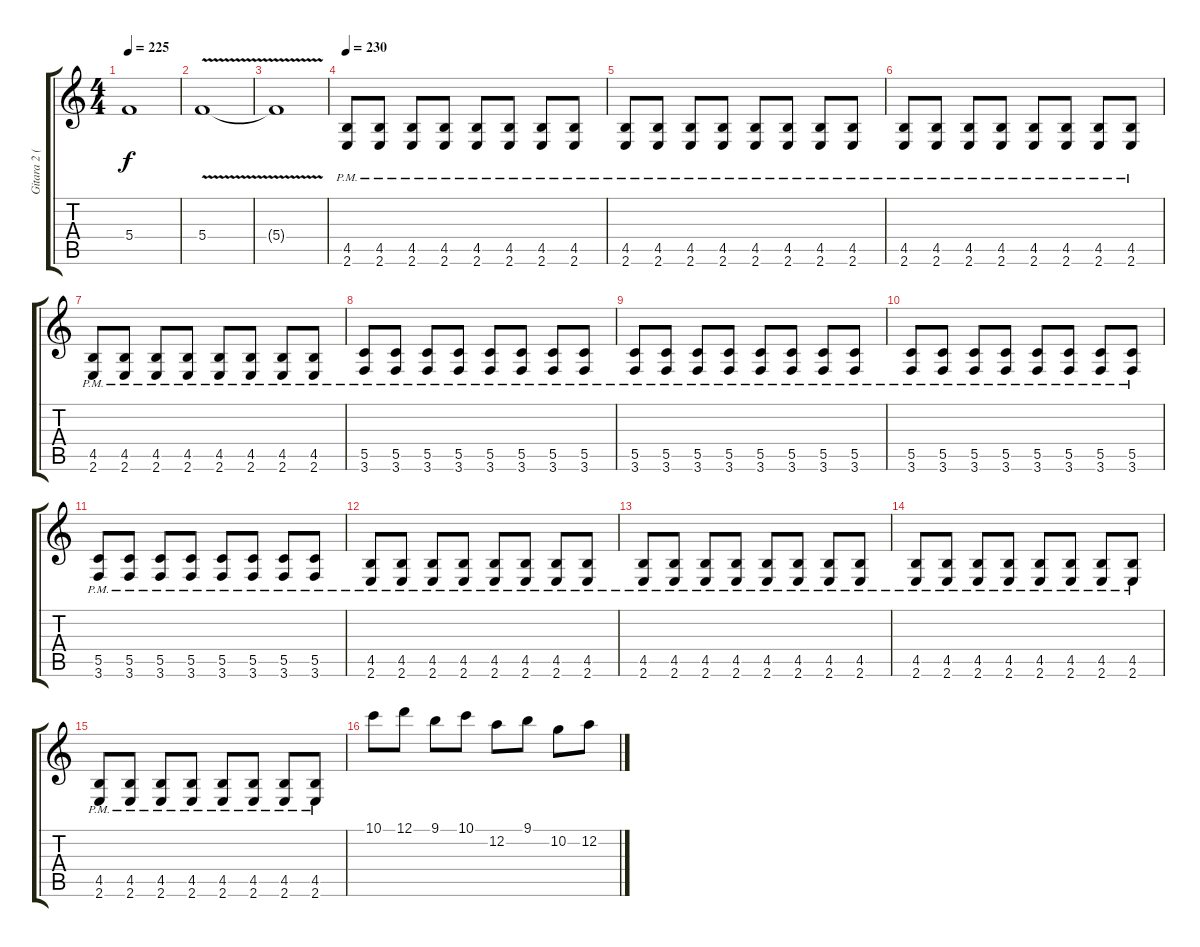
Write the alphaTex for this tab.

\track ("Gitara 2 (karpiu)" "Gitara 2 (") {instrument distortionguitar}
\staff {score tabs}
\tuning (D4 A3 F3 C3 G2 D2) {hide}
\ts (4 4)
\tempo 225
\clef g2
\ks c
5.4{t}.1{dy f} |
5.4{v}.1 |
5.4{t}.1 |
\tempo 230
(4.5{pm} 2.6{pm}).8 (4.5{pm} 2.6{pm}).8 (4.5{pm} 2.6{pm}).8 (4.5{pm} 2.6{pm}).8 (4.5{pm} 2.6{pm}).8 (4.5{pm} 2.6{pm}).8 (4.5{pm} 2.6{pm}).8 (4.5{pm} 2.6{pm}).8 |
(4.5{pm} 2.6{pm}).8 (4.5{pm} 2.6{pm}).8 (4.5{pm} 2.6{pm}).8 (4.5{pm} 2.6{pm}).8 (4.5{pm} 2.6{pm}).8 (4.5{pm} 2.6{pm}).8 (4.5{pm} 2.6{pm}).8 (4.5{pm} 2.6{pm}).8 |
(4.5{pm} 2.6{pm}).8 (4.5{pm} 2.6{pm}).8 (4.5{pm} 2.6{pm}).8 (4.5{pm} 2.6{pm}).8 (4.5{pm} 2.6{pm}).8 (4.5{pm} 2.6{pm}).8 (4.5{pm} 2.6{pm}).8 (4.5{pm} 2.6{pm}).8 |
(4.5{pm} 2.6{pm}).8 (4.5{pm} 2.6{pm}).8 (4.5{pm} 2.6{pm}).8 (4.5{pm} 2.6{pm}).8 (4.5{pm} 2.6{pm}).8 (4.5{pm} 2.6{pm}).8 (4.5{pm} 2.6{pm}).8 (4.5{pm} 2.6{pm}).8 |
(5.5{pm} 3.6{pm}).8 (5.5{pm} 3.6{pm}).8 (5.5{pm} 3.6{pm}).8 (5.5{pm} 3.6{pm}).8 (5.5{pm} 3.6{pm}).8 (5.5{pm} 3.6{pm}).8 (5.5{pm} 3.6{pm}).8 (5.5{pm} 3.6{pm}).8 |
(5.5{pm} 3.6{pm}).8 (5.5{pm} 3.6{pm}).8 (5.5{pm} 3.6{pm}).8 (5.5{pm} 3.6{pm}).8 (5.5{pm} 3.6{pm}).8 (5.5{pm} 3.6{pm}).8 (5.5{pm} 3.6{pm}).8 (5.5{pm} 3.6{pm}).8 |
(5.5{pm} 3.6{pm}).8 (5.5{pm} 3.6{pm}).8 (5.5{pm} 3.6{pm}).8 (5.5{pm} 3.6{pm}).8 (5.5{pm} 3.6{pm}).8 (5.5{pm} 3.6{pm}).8 (5.5{pm} 3.6{pm}).8 (5.5{pm} 3.6{pm}).8 |
(5.5{pm} 3.6{pm}).8 (5.5{pm} 3.6{pm}).8 (5.5{pm} 3.6{pm}).8 (5.5{pm} 3.6{pm}).8 (5.5{pm} 3.6{pm}).8 (5.5{pm} 3.6{pm}).8 (5.5{pm} 3.6{pm}).8 (5.5{pm} 3.6{pm}).8 |
(4.5{pm} 2.6{pm}).8 (4.5{pm} 2.6{pm}).8 (4.5{pm} 2.6{pm}).8 (4.5{pm} 2.6{pm}).8 (4.5{pm} 2.6{pm}).8 (4.5{pm} 2.6{pm}).8 (4.5{pm} 2.6{pm}).8 (4.5{pm} 2.6{pm}).8 |
(4.5{pm} 2.6{pm}).8 (4.5{pm} 2.6{pm}).8 (4.5{pm} 2.6{pm}).8 (4.5{pm} 2.6{pm}).8 (4.5{pm} 2.6{pm}).8 (4.5{pm} 2.6{pm}).8 (4.5{pm} 2.6{pm}).8 (4.5{pm} 2.6{pm}).8 |
(4.5{pm} 2.6{pm}).8 (4.5{pm} 2.6{pm}).8 (4.5{pm} 2.6{pm}).8 (4.5{pm} 2.6{pm}).8 (4.5{pm} 2.6{pm}).8 (4.5{pm} 2.6{pm}).8 (4.5{pm} 2.6{pm}).8 (4.5{pm} 2.6{pm}).8 |
(4.5{pm} 2.6{pm}).8 (4.5{pm} 2.6{pm}).8 (4.5{pm} 2.6{pm}).8 (4.5{pm} 2.6{pm}).8 (4.5{pm} 2.6{pm}).8 (4.5{pm} 2.6{pm}).8 (4.5{pm} 2.6{pm}).8 (4.5{pm} 2.6{pm}).8 |
10.1.8 12.1.8 9.1.8 10.1.8 12.2.8 9.1.8 10.2.8 12.2.8
